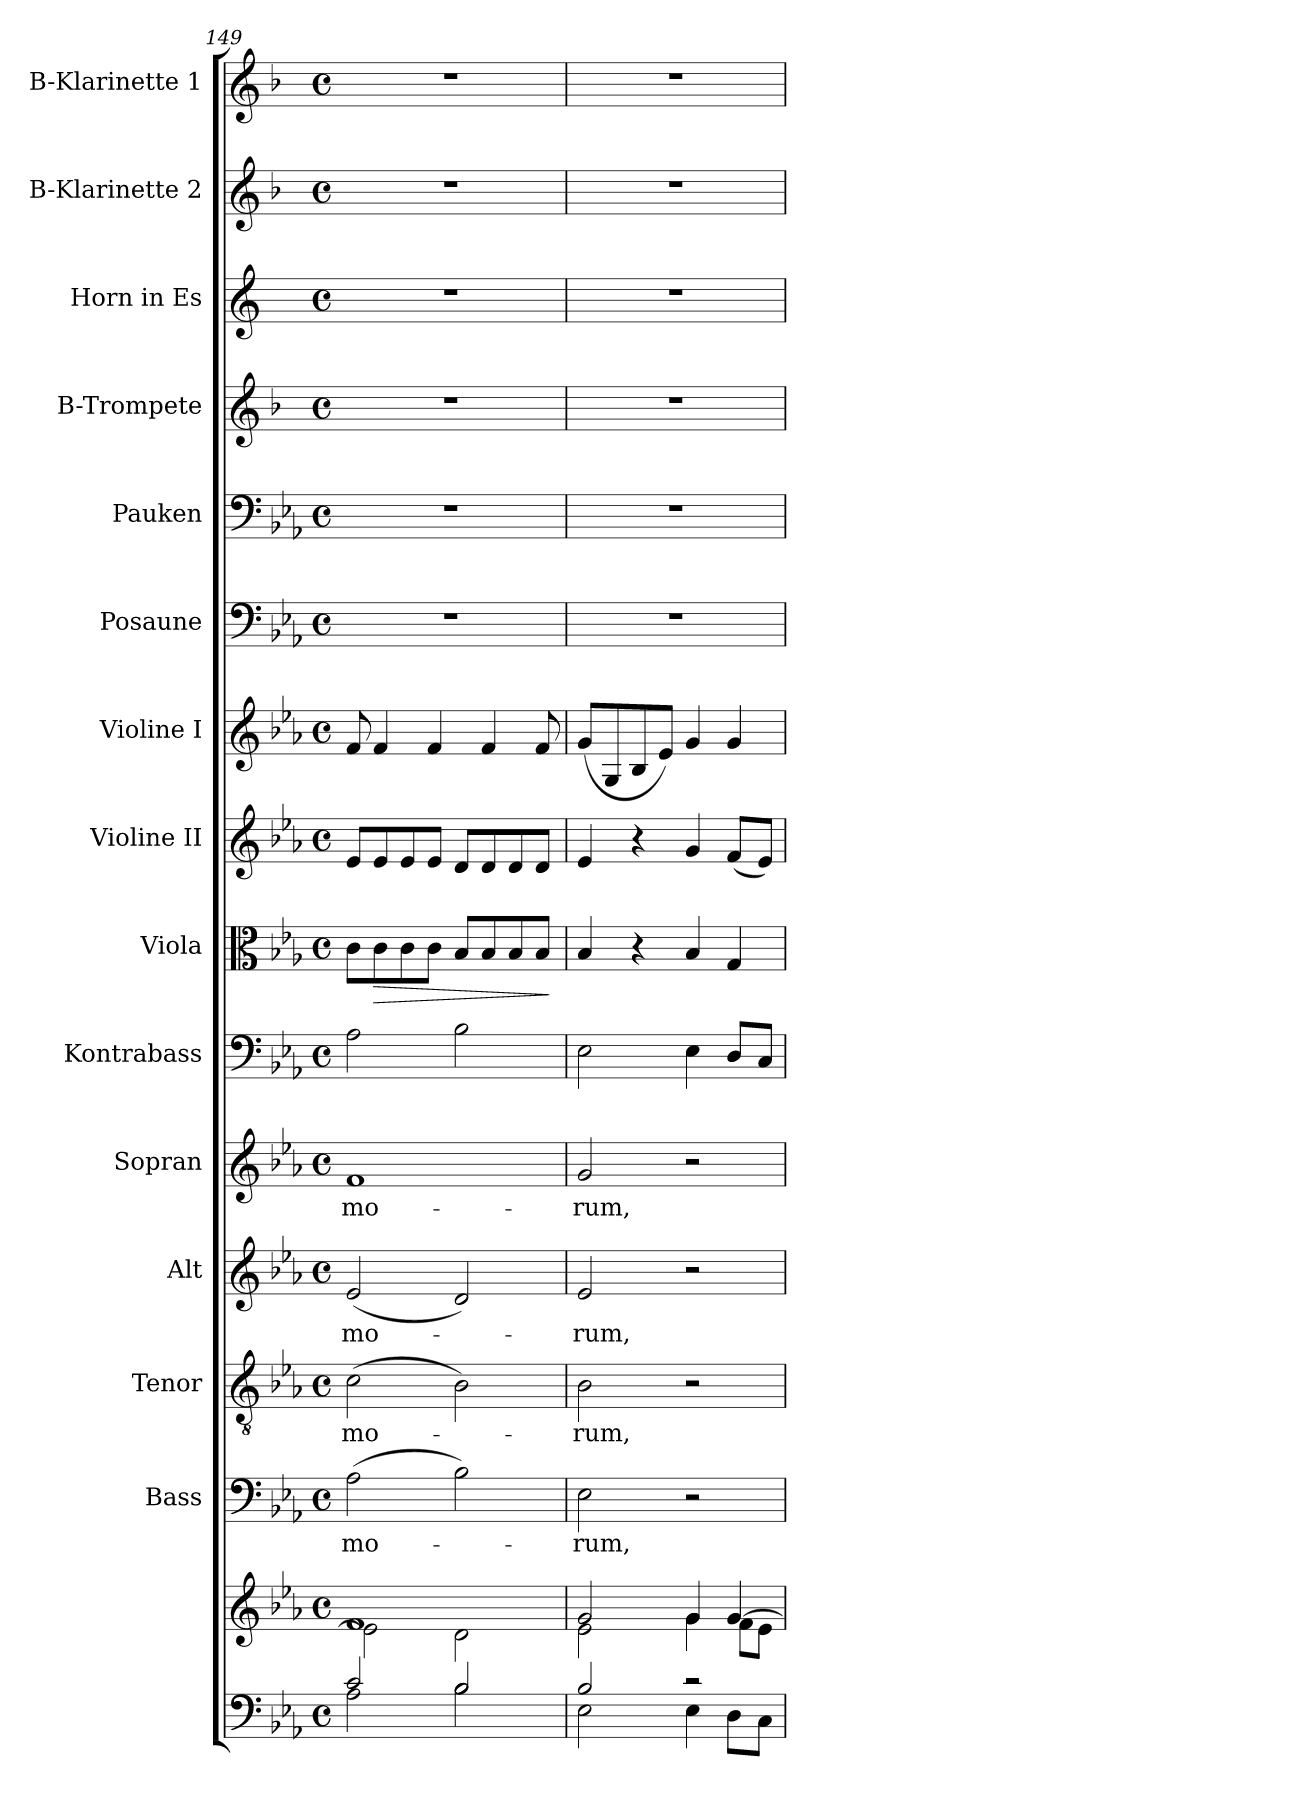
**kern	**kern	**kern	**text	**kern	**text	**kern	**text	**kern	**text	**kern	**kern	**dynam	**kern	**kern	**kern	**kern	**kern	**kern	**kern	**kern
*part15	*part15	*part14	*part14	*part13	*part13	*part12	*part12	*part11	*part11	*part10	*part9	*part9	*part8	*part7	*part6	*part5	*part4	*part3	*part2	*part1
*staff16	*staff15	*staff14	*staff14	*staff13	*staff13	*staff12	*staff12	*staff11	*staff11	*staff10	*staff9	*staff9	*staff8	*staff7	*staff6	*staff5	*staff4	*staff3	*staff2	*staff1
*	*	*I"Bass	*	*I"Tenor	*	*I"Alt	*	*I"Sopran	*	*I"Kontrabass	*I"Viola	*	*I"Violine II	*I"Violine I	*I"Posaune	*I"Pauken	*I"B-Trompete	*I"Horn in Es	*I"B-Klarinette 2	*I"B-Klarinette 1
*	*	*I'B.	*	*I'T.	*	*I'A.	*	*I'S.	*	*I'Kb.	*I'Vla.	*	*I'Vl. II	*I'Vl. I	*I'Pos.	*I'Pk.	*I'B Trp.	*	*I'B Kl. 2	*I'B Kl. 1
*clefF4	*clefG2	*clefF4	*	*clefGv2	*	*clefG2	*	*clefG2	*	*clefF4	*clefC3	*	*clefG2	*clefG2	*clefF4	*clefF4	*clefG2	*clefG2	*clefG2	*clefG2
*	*	*	*	*	*	*	*	*	*	*ITrd7c12	*	*	*	*	*	*	*ITrd1c2	*ITrd5c9	*ITrd1c2	*ITrd1c2
*k[b-e-a-]	*k[b-e-a-]	*k[b-e-a-]	*	*k[b-e-a-]	*	*k[b-e-a-]	*	*k[b-e-a-]	*	*k[b-e-a-]	*k[b-e-a-]	*	*k[b-e-a-]	*k[b-e-a-]	*k[b-e-a-]	*k[b-e-a-]	*k[b-e-a-]	*k[b-e-a-]	*k[b-e-a-]	*k[b-e-a-]
*E-:	*E-:	*E-:	*	*E-:	*	*E-:	*	*E-:	*	*E-:	*E-:	*	*E-:	*E-:	*E-:	*E-:	*E-:	*E-:	*E-:	*E-:
*M4/4	*M4/4	*M4/4	*	*M4/4	*	*M4/4	*	*M4/4	*	*M4/4	*M4/4	*	*M4/4	*M4/4	*M4/4	*M4/4	*M4/4	*M4/4	*M4/4	*M4/4
*met(c)	*met(c)	*met(c)	*	*met(c)	*	*met(c)	*	*met(c)	*	*met(c)	*met(c)	*	*met(c)	*met(c)	*met(c)	*met(c)	*met(c)	*met(c)	*met(c)	*met(c)
=149	=149	=149	=149	=149	=149	=149	=149	=149	=149	=149	=149	=149	=149	=149	=149	=149	=149	=149	=149	=149
*^	*^	*	*	*	*	*	*	*	*	*	*	*	*	*	*	*	*	*	*	*
!	!	!	!	!	!LO:LY:b	!	!LO:LY:b	!	!LO:LY:b	!	!LO:LY:b	!	!	!	!	!	!	!	!	!	!	!
2c/	2A-\	1f	2e-\]	(>2A-\	-mo-	(>2c\	-mo-	(<2e-/	-mo-	1f	-mo-	2AA-\	8c\L	.	8e-/L	8f/	1r	1r	1r	1r	1r	1r
!	!	!	!	!	!	!	!	!	!	!	!	!	!	!LO:HP:b	!	!	!	!	!	!	!	!
.	.	.	.	.	.	.	.	.	.	.	.	.	8c\	>	8e-/	4f/	.	.	.	.	.	.
.	.	.	.	.	.	.	.	.	.	.	.	.	8c\	.	8e-/	.	.	.	.	.	.	.
.	.	.	.	.	.	.	.	.	.	.	.	.	8c\J	.	8e-/J	4f/	.	.	.	.	.	.
2B-/	2B-\	.	2d\	2B-\)	.	2B-\)	.	2d/)	.	.	.	2BB-\	8B-/L	.	8d/L	.	.	.	.	.	.	.
.	.	.	.	.	.	.	.	.	.	.	.	.	8B-/	.	8d/	4f/	.	.	.	.	.	.
.	.	.	.	.	.	.	.	.	.	.	.	.	8B-/	.	8d/	.	.	.	.	.	.	.
.	.	.	.	.	.	.	.	.	.	.	.	.	8B-/J	.	8d/J	8f/	.	.	.	.	.	.
*v	*v	*	*	*	*	*	*	*	*	*	*	*	*	*	*	*	*	*	*	*	*	*
*	*v	*v	*	*	*	*	*	*	*	*	*	*	*	*	*	*	*	*	*	*	*
.	.	.	.	.	.	.	.	.	.	.	.	]	.	.	.	.	.	.	.	.
=150	=150	=150	=150	=150	=150	=150	=150	=150	=150	=150	=150	=150	=150	=150	=150	=150	=150	=150	=150	=150
*^	*^	*	*	*	*	*	*	*	*	*	*	*	*	*	*	*	*	*	*	*
!	!	!	!	!	!LO:LY:b	!	!LO:LY:b	!	!LO:LY:b	!	!LO:LY:b	!	!	!	!	!	!	!	!	!	!	!
2B-/	2E-\	2g/	2e-\	2E-\	-rum,	2B-\	-rum,	2e-/	-rum,	2g/	-rum,	2EE-\	4B-/	.	4e-/	(<8g/L	1r	1r	1r	1r	1r	1r
.	.	.	.	.	.	.	.	.	.	.	.	.	.	.	.	8G/	.	.	.	.	.	.
.	.	.	.	.	.	.	.	.	.	.	.	.	4r	.	4r	8B-/	.	.	.	.	.	.
.	.	.	.	.	.	.	.	.	.	.	.	.	.	.	.	8e-/J)	.	.	.	.	.	.
2rc	4E-\	4g/	4g\	2r	.	2r	.	2r	.	2r	.	4EE-\	4B-/	.	4g/	4g/	.	.	.	.	.	.
.	8D\L	[>4g/	8f\L	.	.	.	.	.	.	.	.	8DD/L	4G/	.	(<8f/L	4g/	.	.	.	.	.	.
.	8C\J	.	8e-\J	.	.	.	.	.	.	.	.	8CC/J	.	.	8e-/J)	.	.	.	.	.	.	.
*v	*v	*	*	*	*	*	*	*	*	*	*	*	*	*	*	*	*	*	*	*	*	*
*	*v	*v	*	*	*	*	*	*	*	*	*	*	*	*	*	*	*	*	*	*	*
=	=	=	=	=	=	=	=	=	=	=	=	=	=	=	=	=	=	=	=	=
*-	*-	*-	*-	*-	*-	*-	*-	*-	*-	*-	*-	*-	*-	*-	*-	*-	*-	*-	*-	*-
